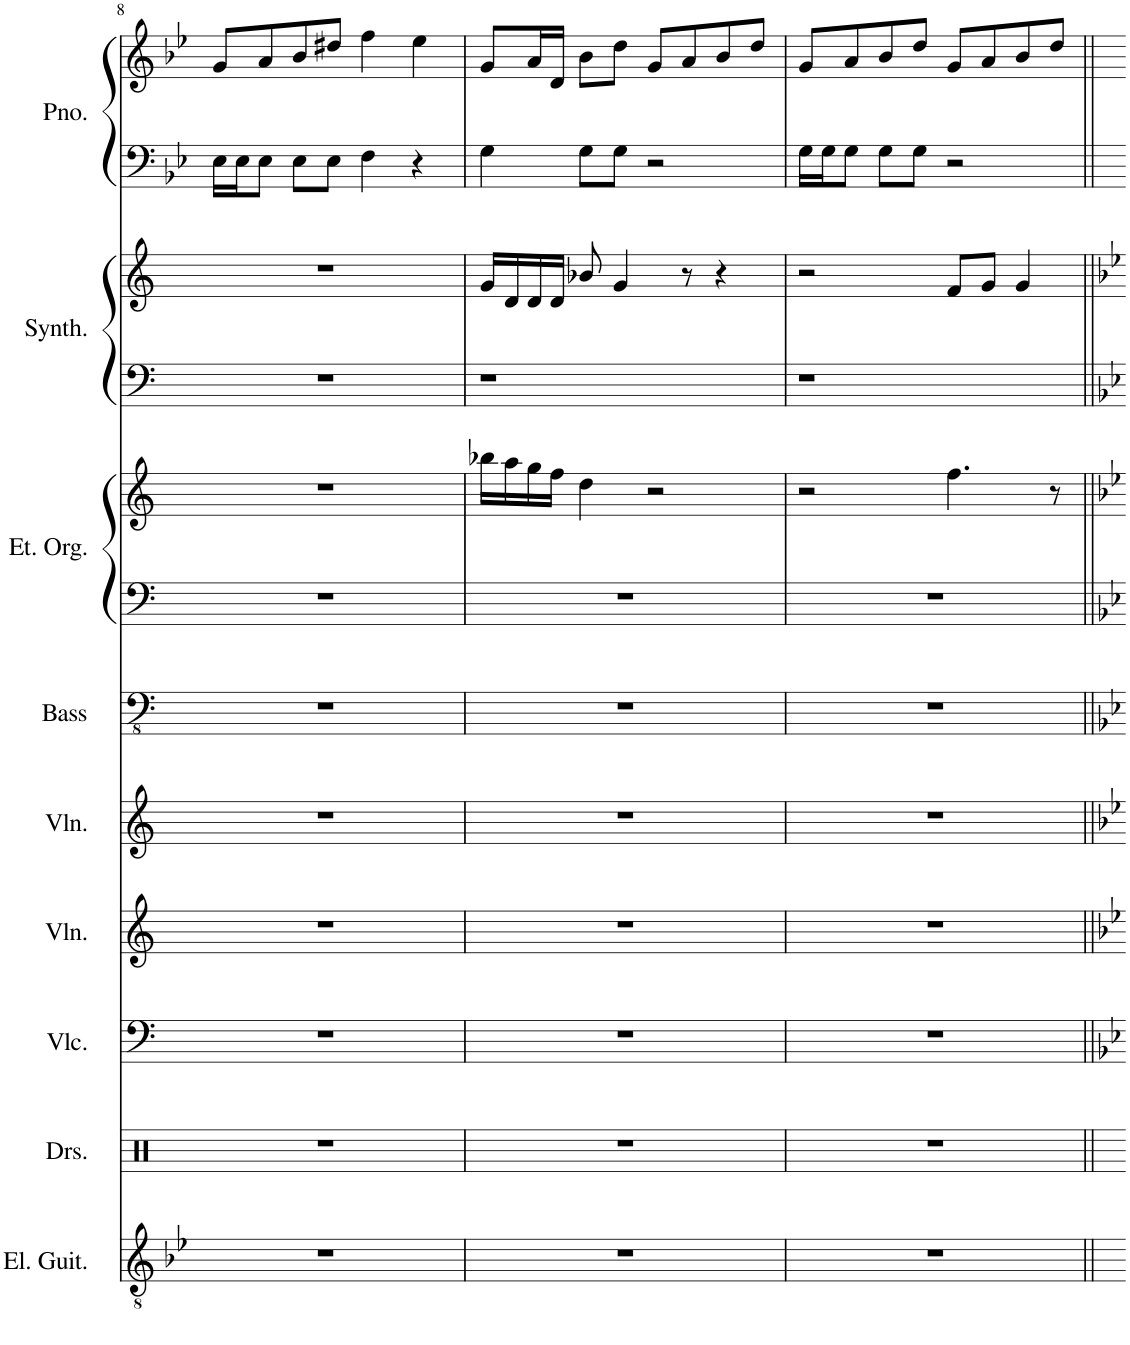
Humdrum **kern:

**kern	**kern	**kern	**kern	**kern	**kern	**kern	**kern	**kern	**kern	**kern	**kern
*part9	*part8	*part7	*part6	*part5	*part4	*part3	*part3	*part2	*part2	*part1	*part1
*staff12	*staff11	*staff10	*staff9	*staff8	*staff7	*staff6	*staff5	*staff4	*staff3	*staff2	*staff1
*I"Electric Guitar	*I"Drumset	*I"Violoncello	*I"Violin	*I"Violin	*I"Acoustic Bass	*I"Electronic Organ	*	*I"Keyboard Synthesizer	*	*I"Piano	*
*I'El. Guit.	*I'Drs.	*I'Vlc.	*I'Vln.	*I'Vln.	*I'Bass	*I'Et. Org.	*	*I'Synth.	*	*I'Pno.	*
!!LO:PB:g=z
*clefGv2	*clefX	*clefF4	*clefG2	*clefG2	*clefFv4	*clefF4	*clefG2	*clefF4	*clefG2	*clefF4	*clefG2
*k[b-e-]	*k[]	*k[]	*k[]	*k[]	*k[]	*k[]	*k[]	*k[]	*k[]	*k[b-e-]	*k[b-e-]
*M4/4	*M4/4	*M4/4	*M4/4	*M4/4	*M4/4	*M4/4	*M4/4	*M4/4	*M4/4	*M4/4	*M4/4
=8	=8	=8	=8	=8	=8	=8	=8	=8	=8	=8	=8
1r	1r	1r	1r	1r	1r	1r	1r	1r	1r	16E-\LL	8g/L
.	.	.	.	.	.	.	.	.	.	16E-\J	.
.	.	.	.	.	.	.	.	.	.	8E-\J	8a/
.	.	.	.	.	.	.	.	.	.	8E-\L	8b-/
.	.	.	.	.	.	.	.	.	.	8E-\J	8dd#X/J
.	.	.	.	.	.	.	.	.	.	4F\	4ff\
.	.	.	.	.	.	.	.	.	.	4r	4ee-\
=9	=9	=9	=9	=9	=9	=9	=9	=9	=9	=9	=9
1r	1r	1r	1r	1r	1r	1r	16bb-X\LL	1r	16g/LL	4G\	8g/L
.	.	.	.	.	.	.	16aa\	.	16d/	.	.
.	.	.	.	.	.	.	16gg\	.	16d/	.	16a/L
.	.	.	.	.	.	.	16ff\JJ	.	16d/JJ	.	16d/JJ
.	.	.	.	.	.	.	4dd\	.	8b-X/	8G\L	8b-\L
.	.	.	.	.	.	.	.	.	4g/	8G\J	8dd\J
.	.	.	.	.	.	.	2r	.	.	2r	8g/L
.	.	.	.	.	.	.	.	.	8r	.	8a/
.	.	.	.	.	.	.	.	.	4r	.	8b-/
.	.	.	.	.	.	.	.	.	.	.	8dd/J
=10	=10	=10	=10	=10	=10	=10	=10	=10	=10	=10	=10
1r	1r	1r	1r	1r	1r	1r	2r	1r	2r	16G\LL	8g/L
.	.	.	.	.	.	.	.	.	.	16G\J	.
.	.	.	.	.	.	.	.	.	.	8G\J	8a/
.	.	.	.	.	.	.	.	.	.	8G\L	8b-/
.	.	.	.	.	.	.	.	.	.	8G\J	8dd/J
.	.	.	.	.	.	.	4.ff\	.	8f/L	2r	8g/L
.	.	.	.	.	.	.	.	.	8g/J	.	8a/
.	.	.	.	.	.	.	.	.	4g/	.	8b-/
.	.	.	.	.	.	.	8r	.	.	.	8dd/J
=||	=||	=||	=||	=||	=||	=||	=||	=||	=||	=||	=||
*-	*-	*-	*-	*-	*-	*-	*-	*-	*-	*-	*-
